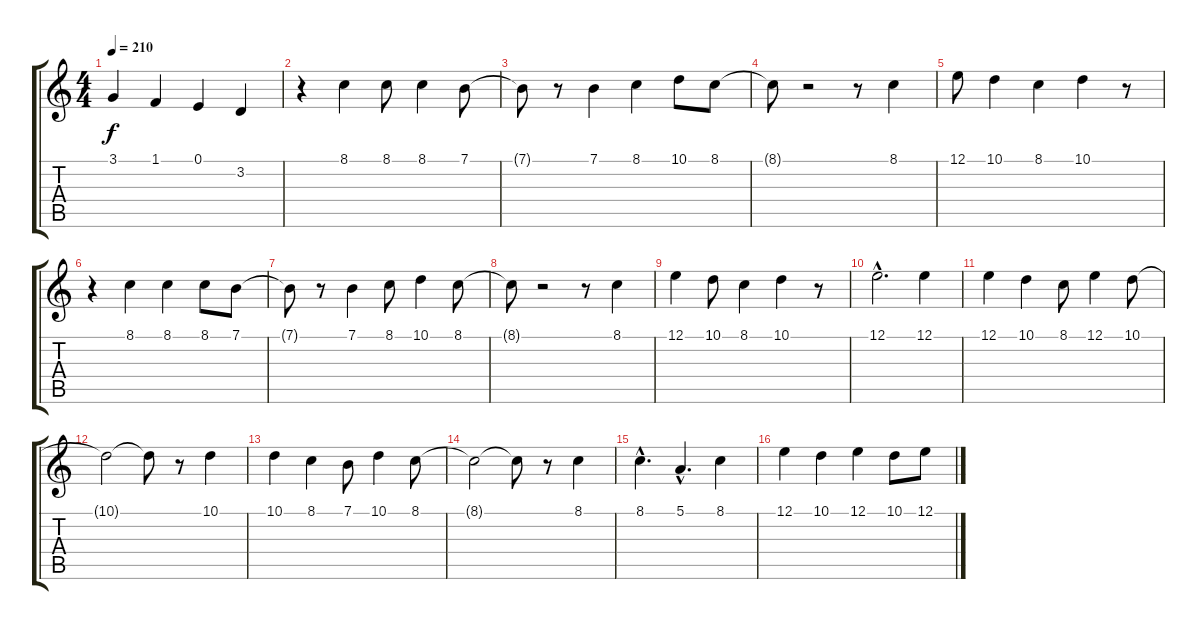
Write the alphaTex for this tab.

\track "" {instrument fx5brightness}
\staff {score tabs}
\tuning (E4 B3 G3 D3 A2 E2) {hide}
\ts (4 4)
\tempo 210
\clef g2
\ks c
3.1.4{dy f} 1.1.4 0.1.4 3.2.4 |
r.4 8.1.4 8.1.8 8.1.4 7.1.8 |
7.1{t}.8 r.8 7.1.4 8.1.4 10.1.8 8.1.8 |
8.1{t}.8 r.2 r.8 8.1.4 |
12.1.8 10.1.4 8.1.4 10.1.4 r.8 |
r.4 8.1.4 8.1.4 8.1.8 7.1.8 |
7.1{t}.8 r.8 7.1.4 8.1.8 10.1.4 8.1.8 |
8.1{t}.8 r.2 r.8 8.1.4 |
12.1.4 10.1.8 8.1.4 10.1.4 r.8 |
12.1{hac}.2{d} 12.1.4 |
12.1.4 10.1.4 8.1.8 12.1.4 10.1.8 |
10.1{t}.2 10.1{t}.8 r.8 10.1.4 |
10.1.4 8.1.4 7.1.8 10.1.4 8.1.8 |
8.1{t}.2 8.1{t}.8 r.8 8.1.4 |
8.1{hac}.4{d} 5.1{hac}.4{d} 8.1.4 |
12.1.4 10.1.4 12.1.4 10.1.8 12.1.8
